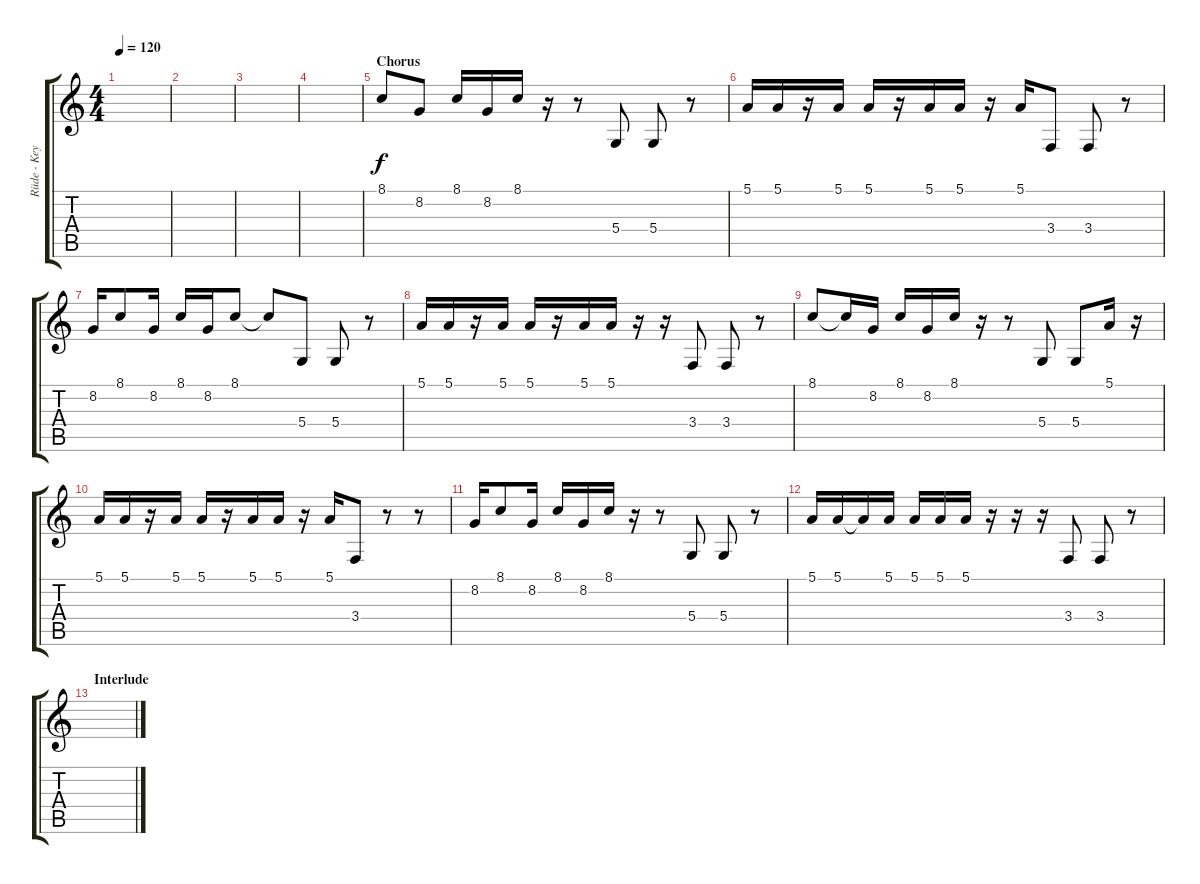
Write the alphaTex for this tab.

\track ("Rüde - Keys" "Rüde - Key") {instrument lead2sawtooth}
\staff {score tabs}
\tuning (E4 B3 G3 D3 A2 E2) {hide}
\ts (4 4)
\tempo 120
\clef g2
\ks c
|
|
|
|
\section ("" "Chorus")
8.1.8 8.2.8 8.1.16 8.2.16 8.1.16 r.16 r.8 5.4.8 5.4.8 r.8 |
5.1.16 5.1.16 r.16 5.1.16 5.1.16 r.16 5.1.16 5.1.16 r.16 5.1.16 3.4.8 3.4.8 r.8 |
8.2.16 8.1.8 8.2.16 8.1.16 8.2.16 8.1.8 8.1{t}.8 5.4.8 5.4.8 r.8 |
5.1.16 5.1.16 r.16 5.1.16 5.1.16 r.16 5.1.16 5.1.16 r.16 r.16 3.4.8 3.4.8 r.8 |
8.1.8 8.1{t}.16 8.2.16 8.1.16 8.2.16 8.1.16 r.16 r.8 5.4.8 5.4.8 5.1.16 r.16 |
5.1.16 5.1.16 r.16 5.1.16 5.1.16 r.16 5.1.16 5.1.16 r.16 5.1.16 3.4.8 r.8 r.8 |
8.2.16 8.1.8 8.2.16 8.1.16 8.2.16 8.1.16 r.16 r.8 5.4.8 5.4.8 r.8 |
5.1.16 5.1.16 5.1{t}.16 5.1.16 5.1.16 5.1.16 5.1.16 r.16 r.16 r.16 3.4.8 3.4.8 r.8 |
\section ("" "Interlude")
